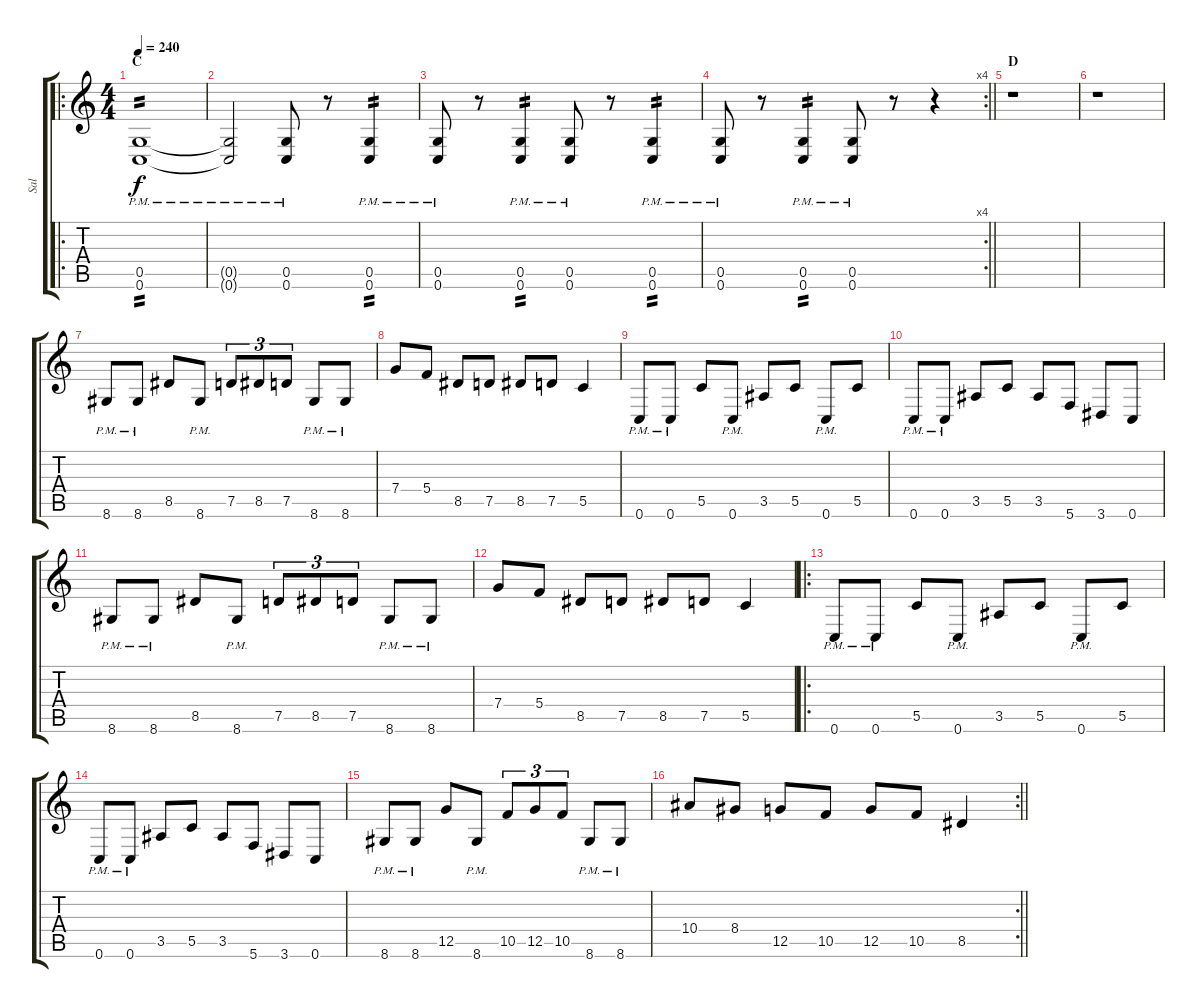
\track ("Sal" "Sal") {instrument distortionguitar}
\staff {score tabs}
\tuning (D4 A3 F3 C3 G2 C2) {hide}
\ro
\ts (4 4)
\section ("" "C")
\tempo 240
\clef g2
\ks c
(0.5{pm} 0.6{pm}).1{tp 2 dy f} |
(0.5{pm t} 0.6{pm t}).2 (0.5{pm} 0.6{pm}).8 r.8 (0.5{pm} 0.6{pm}).4{tp 2} |
(0.5{pm} 0.6{pm}).8 r.8 (0.5{pm} 0.6{pm}).4{tp 2} (0.5{pm} 0.6{pm}).8 r.8 (0.5{pm} 0.6{pm}).4{tp 2} |
\rc 4
\barLineRight lightlight
(0.5{pm} 0.6{pm}).8 r.8 (0.5{pm} 0.6{pm}).4{tp 2} (0.5{pm} 0.6{pm}).8 r.8 r.4 |
\section ("" "D")
r.1 |
r.1 |
8.6{pm}.8 8.6{pm}.8 8.5.8 8.6{pm}.8 7.5.8{tu (3 2)} 8.5.8{tu (3 2)} 7.5.8{tu (3 2)} 8.6{pm}.8 8.6{pm}.8 |
7.4.8 5.4.8 8.5.8 7.5.8 8.5.8 7.5.8 5.5.4 |
0.6{pm}.8 0.6{pm}.8 5.5.8 0.6{pm}.8 3.5.8 5.5.8 0.6{pm}.8 5.5.8 |
0.6{pm}.8 0.6{pm}.8 3.5.8 5.5.8 3.5.8 5.6.8 3.6.8 0.6.8 |
8.6{pm}.8 8.6{pm}.8 8.5.8 8.6{pm}.8 7.5.8{tu (3 2)} 8.5.8{tu (3 2)} 7.5.8{tu (3 2)} 8.6{pm}.8 8.6{pm}.8 |
7.4.8 5.4.8 8.5.8 7.5.8 8.5.8 7.5.8 5.5.4 |
\ro
0.6{pm}.8 0.6{pm}.8 5.5.8 0.6{pm}.8 3.5.8 5.5.8 0.6{pm}.8 5.5.8 |
0.6{pm}.8 0.6{pm}.8 3.5.8 5.5.8 3.5.8 5.6.8 3.6.8 0.6.8 |
8.6{pm}.8 8.6{pm}.8 12.5.8 8.6{pm}.8 10.5.8{tu (3 2)} 12.5.8{tu (3 2)} 10.5.8{tu (3 2)} 8.6{pm}.8 8.6{pm}.8 |
\rc 2
\barLineRight lightlight
10.4.8 8.4.8 12.5.8 10.5.8 12.5.8 10.5.8 8.5.4
